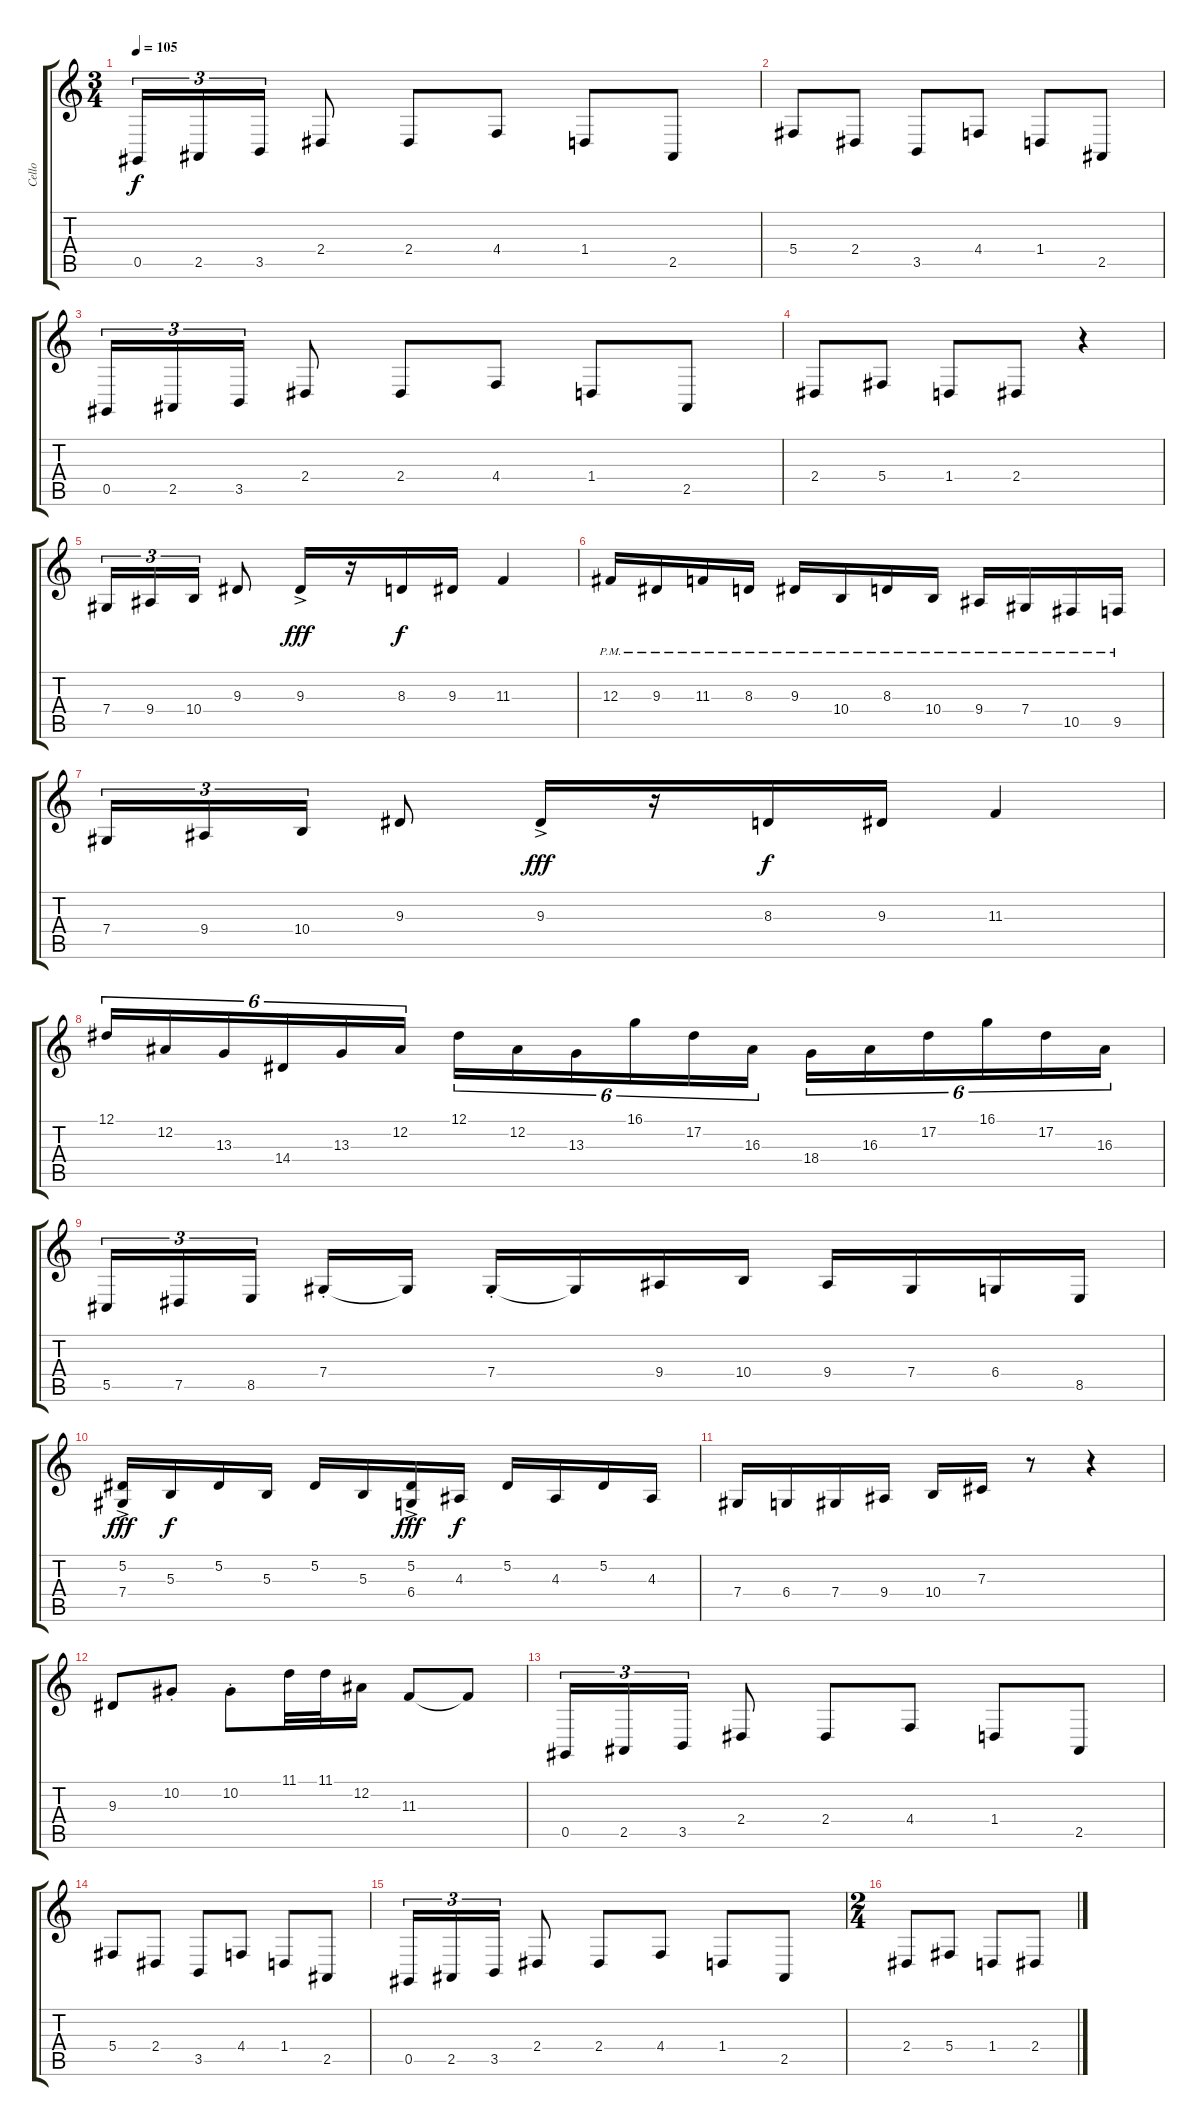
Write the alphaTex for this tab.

\track ("Cello" "Cello") {instrument cello}
\staff {score tabs}
\tuning (Eb4 Bb3 Gb3 Db3 Ab2 Eb2) {hide}
\ts (3 4)
\tempo 105
\clef g2
\ks c
0.5.16{tu (3 2) dy f instrument cello} 2.5.16{tu (3 2)} 3.5.16{tu (3 2)} 2.4.8 2.4.8 4.4.8 1.4.8 2.5.8 |
5.4.8 2.4.8 3.5.8 4.4.8 1.4.8 2.5.8 |
0.5.16{tu (3 2)} 2.5.16{tu (3 2)} 3.5.16{tu (3 2)} 2.4.8 2.4.8 4.4.8 1.4.8 2.5.8 |
2.4.8 5.4.8 1.4.8 2.4.8 r.4 |
7.4.16{tu (3 2)} 9.4.16{tu (3 2)} 10.4.16{tu (3 2)} 9.3.8 9.3{ac}.16{dy fff} r.16 8.3.16{dy f} 9.3.16 11.3.4 |
12.3{pm}.16 9.3{pm}.16 11.3{pm}.16 8.3{pm}.16 9.3{pm}.16 10.4{pm}.16 8.3{pm}.16 10.4{pm}.16 9.4{pm}.16 7.4{pm}.16 10.5{pm}.16 9.5{pm}.16 |
7.4.16{tu (3 2)} 9.4.16{tu (3 2)} 10.4.16{tu (3 2)} 9.3.8 9.3{ac}.16{dy fff} r.16 8.3.16{dy f} 9.3.16 11.3.4 |
12.1.16{tu (6 4)} 12.2.16{tu (6 4)} 13.3.16{tu (6 4)} 14.4.16{tu (6 4)} 13.3.16{tu (6 4)} 12.2.16{tu (6 4)} 12.1.16{tu (6 4)} 12.2.16{tu (6 4)} 13.3.16{tu (6 4)} 16.1.16{tu (6 4)} 17.2.16{tu (6 4)} 16.3.16{tu (6 4)} 18.4.16{tu (6 4)} 16.3.16{tu (6 4)} 17.2.16{tu (6 4)} 16.1.16{tu (6 4)} 17.2.16{tu (6 4)} 16.3.16{tu (6 4)} |
5.5.16{tu (3 2)} 7.5.16{tu (3 2)} 8.5.16{tu (3 2)} 7.4{st}.16 7.4{t}.16 7.4{st}.16 7.4{t}.16 9.4.16 10.4.16 9.4.16 7.4.16 6.4.16 8.5.16 |
(5.2{ac} 7.4{ac}).16{dy fff} 5.3.16{dy f} 5.2.16 5.3.16 5.2.16 5.3.16 (5.2{ac} 6.4{ac}).16{dy fff} 4.3.16{dy f} 5.2.16 4.3.16 5.2.16 4.3.16 |
7.4.16 6.4.16 7.4.16 9.4.16 10.4.16 7.3.16 r.8 r.4 |
9.3.8 10.2{st}.8 10.2{st}.8 11.1.32 11.1.32 12.2.16 11.3.8 11.3{t}.8 |
0.5.16{tu (3 2)} 2.5.16{tu (3 2)} 3.5.16{tu (3 2)} 2.4.8 2.4.8 4.4.8 1.4.8 2.5.8 |
5.4.8 2.4.8 3.5.8 4.4.8 1.4.8 2.5.8 |
0.5.16{tu (3 2)} 2.5.16{tu (3 2)} 3.5.16{tu (3 2)} 2.4.8 2.4.8 4.4.8 1.4.8 2.5.8 |
\ts (2 4)
2.4.8 5.4.8 1.4.8 2.4.8
